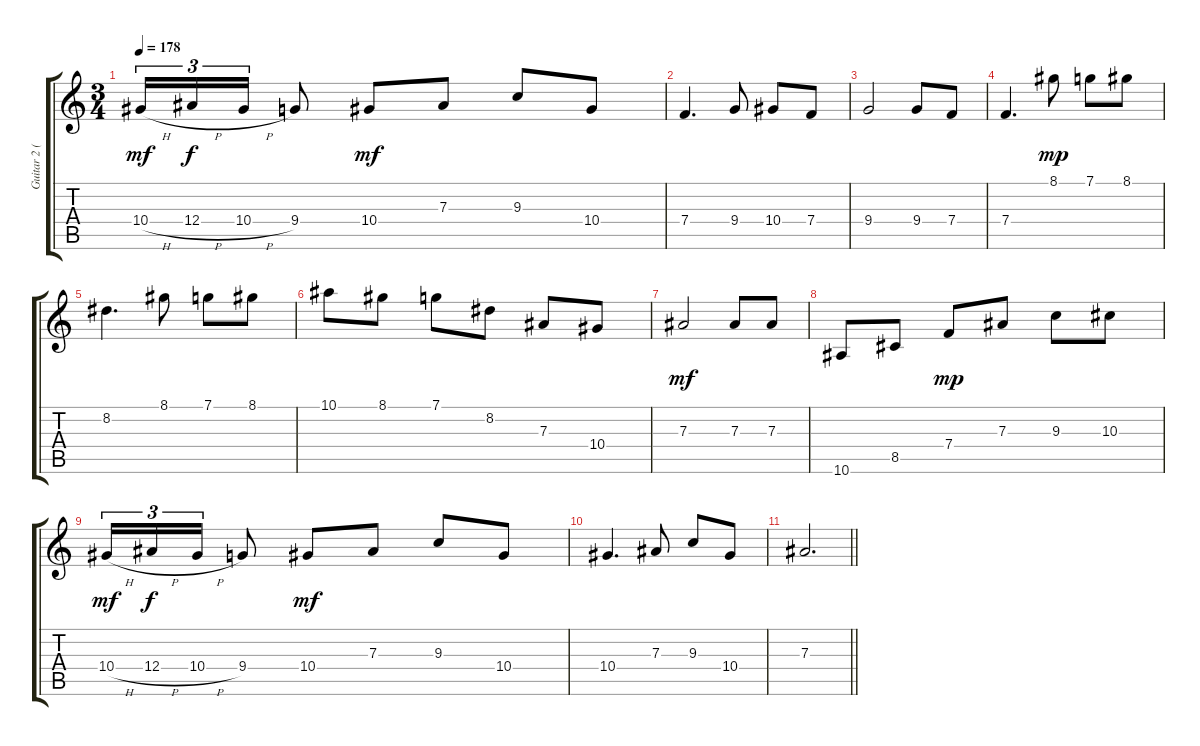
\track ("Guitar 2 (Lead)" "Guitar 2 (") {instrument distortionguitar}
\staff {score tabs}
\tuning (C4 G3 Eb3 Bb2 F2 C2) {hide}
\ts (3 4)
\tempo 178
\clef g2
\ks c
10.4{h}.16{tu (3 2) dy mf} 12.4{h}.16{tu (3 2) dy f} 10.4{h}.16{tu (3 2)} 9.4.8 10.4.8{dy mf} 7.3.8 9.3.8 10.4.8 |
7.4.4{d} 9.4.8 10.4.8 7.4.8 |
9.4.2 9.4.8 7.4.8 |
7.4.4{d} 8.1.8{dy mp} 7.1.8 8.1.8 |
8.2.4{d} 8.1.8 7.1.8 8.1.8 |
10.1.8 8.1.8 7.1.8 8.2.8 7.3.8 10.4.8 |
7.3.2{dy mf} 7.3.8 7.3.8 |
10.6.8 8.5.8 7.4.8{dy mp} 7.3.8 9.3.8 10.3.8 |
10.4{h}.16{tu (3 2) dy mf} 12.4{h}.16{tu (3 2) dy f} 10.4{h}.16{tu (3 2)} 9.4.8 10.4.8{dy mf} 7.3.8 9.3.8 10.4.8 |
10.4.4{d} 7.3.8 9.3.8 10.4.8 |
\barLineRight lightlight
7.3.2{d}
